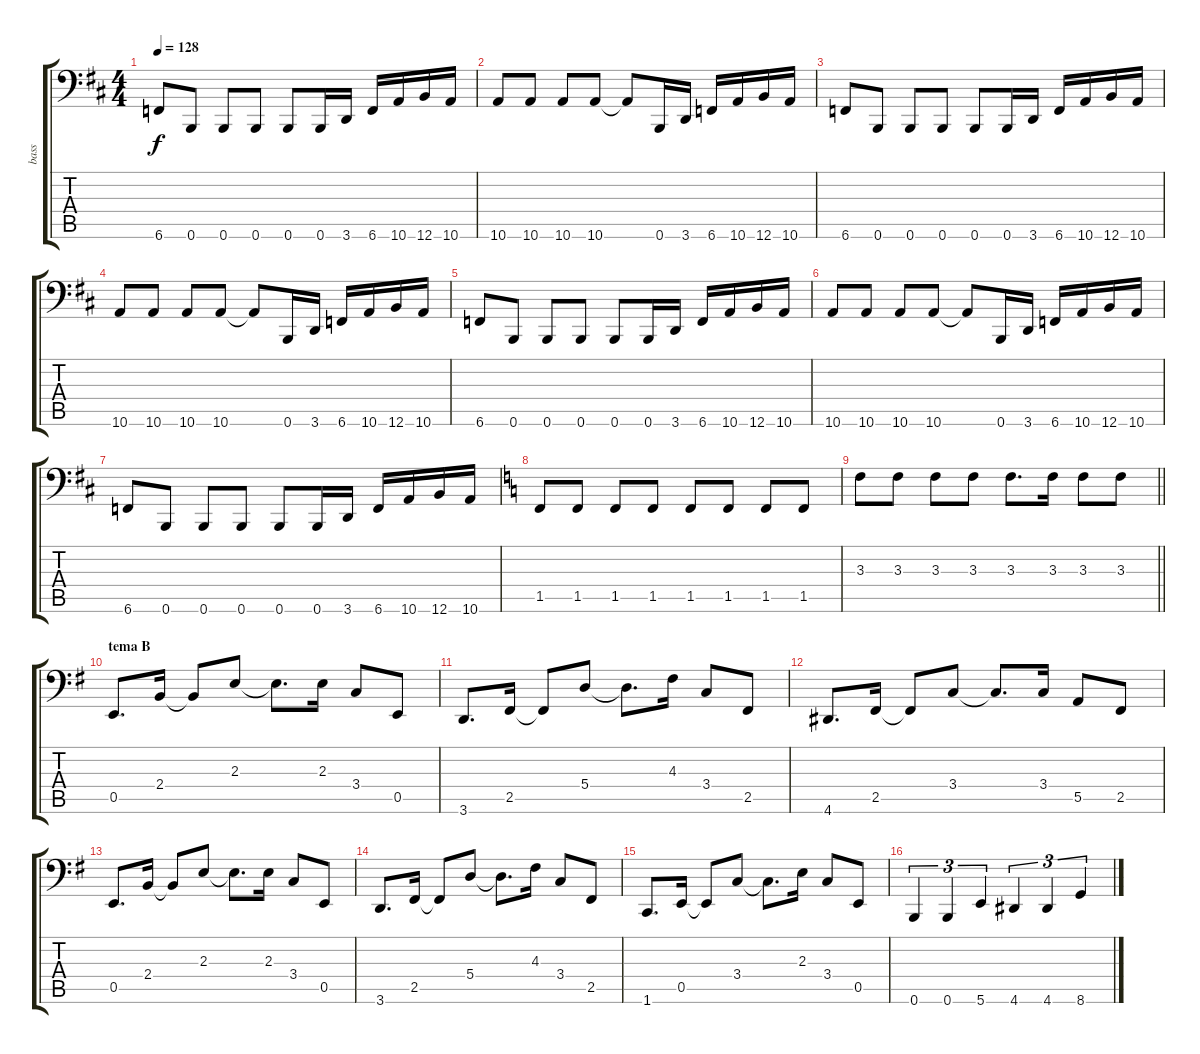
\track ("bass" "bass") {instrument electricbassfinger}
\staff {score tabs}
\tuning (C3 G2 D2 A1 E1 B0) {hide}
\ts (4 4)
\tempo 128
\clef f4
\ks bminor
6.6.8{dy f} 0.6.8 0.6.8 0.6.8 0.6.8 0.6.16 3.6.16 6.6.16 10.6.16 12.6.16 10.6.16 |
10.6.8 10.6.8 10.6.8 10.6.8 10.6{t}.8 0.6.16 3.6.16 6.6.16 10.6.16 12.6.16 10.6.16 |
6.6.8 0.6.8 0.6.8 0.6.8 0.6.8 0.6.16 3.6.16 6.6.16 10.6.16 12.6.16 10.6.16 |
10.6.8 10.6.8 10.6.8 10.6.8 10.6{t}.8 0.6.16 3.6.16 6.6.16 10.6.16 12.6.16 10.6.16 |
6.6.8 0.6.8 0.6.8 0.6.8 0.6.8 0.6.16 3.6.16 6.6.16 10.6.16 12.6.16 10.6.16 |
10.6.8 10.6.8 10.6.8 10.6.8 10.6{t}.8 0.6.16 3.6.16 6.6.16 10.6.16 12.6.16 10.6.16 |
6.6.8 0.6.8 0.6.8 0.6.8 0.6.8 0.6.16 3.6.16 6.6.16 10.6.16 12.6.16 10.6.16 |
\ks c
1.5.8 1.5.8 1.5.8 1.5.8 1.5.8 1.5.8 1.5.8 1.5.8 |
\barLineRight lightlight
3.3.8 3.3.8 3.3.8 3.3.8 3.3.8{d} 3.3.16 3.3.8 3.3.8 |
\section ("" "tema B")
\ks eminor
0.5.8{d} 2.4.16 2.4{t}.8 2.3.8 2.3{t}.8{d} 2.3.16 3.4.8 0.5.8 |
3.6.8{d} 2.5.16 2.5{t}.8 5.4.8 5.4{t}.8{d} 4.3.16 3.4.8 2.5.8 |
4.6.8{d} 2.5.16 2.5{t}.8 3.4.8 3.4{t}.8{d} 3.4.16 5.5.8 2.5.8 |
0.5.8{d} 2.4.16 2.4{t}.8 2.3.8 2.3{t}.8{d} 2.3.16 3.4.8 0.5.8 |
3.6.8{d} 2.5.16 2.5{t}.8 5.4.8 5.4{t}.8{d} 4.3.16 3.4.8 2.5.8 |
1.6.8{d} 0.5.16 0.5{t}.8 3.4.8 3.4{t}.8{d} 2.3.16 3.4.8 0.5.8 |
0.6.4{tu (3 2)} 0.6.4{tu (3 2)} 5.6.4{tu (3 2)} 4.6.4{tu (3 2)} 4.6.4{tu (3 2)} 8.6.4{tu (3 2)}
